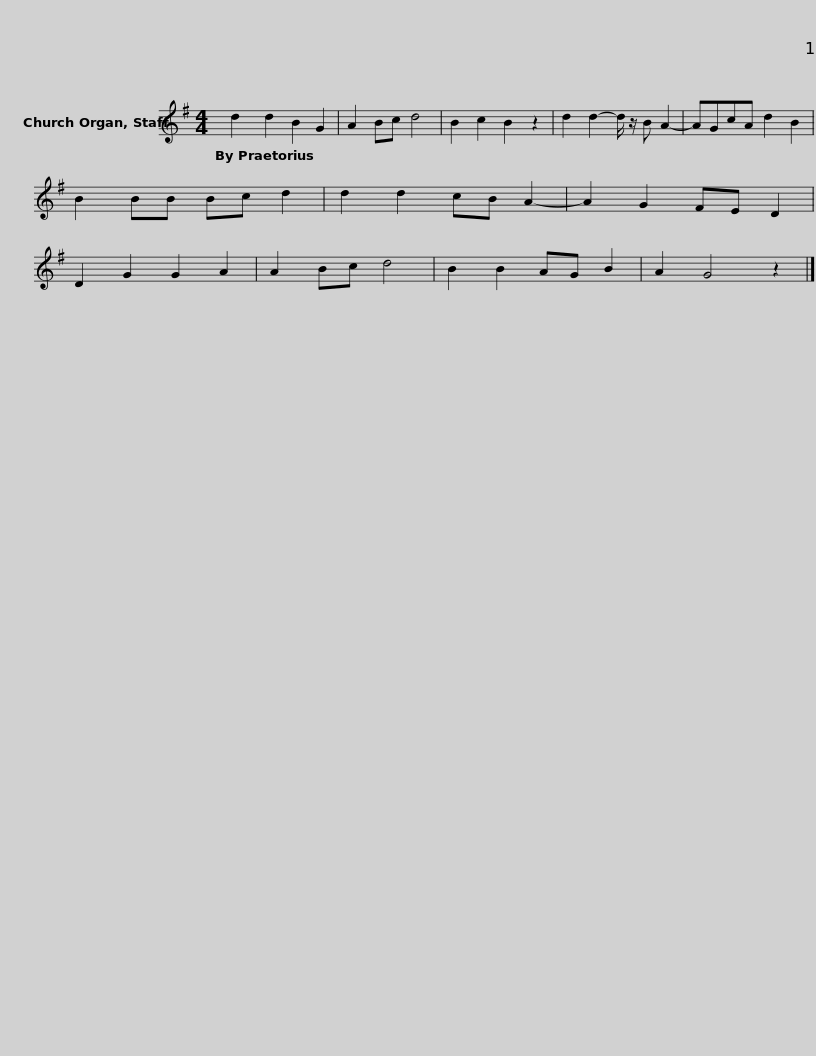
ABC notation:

X:1
L:1/8
M:4/4
I:linebreak $
K:G
V:1 treble
V:1
 d2 d2 B2 G2 | A2 Bc d4 | B2 c2 B2 z2 | d2 d2- d/ z/ B A2- | AGcA d2 B2 | %5
 B2 BB Bc d2 | d2 d2 cB A2- | A2 G2 FE D2 |$ D2 G2 G2 A2 | A2 Bc d4 | %10
 B2 B2 AG B2 | A2 G4 z2 |] %12
